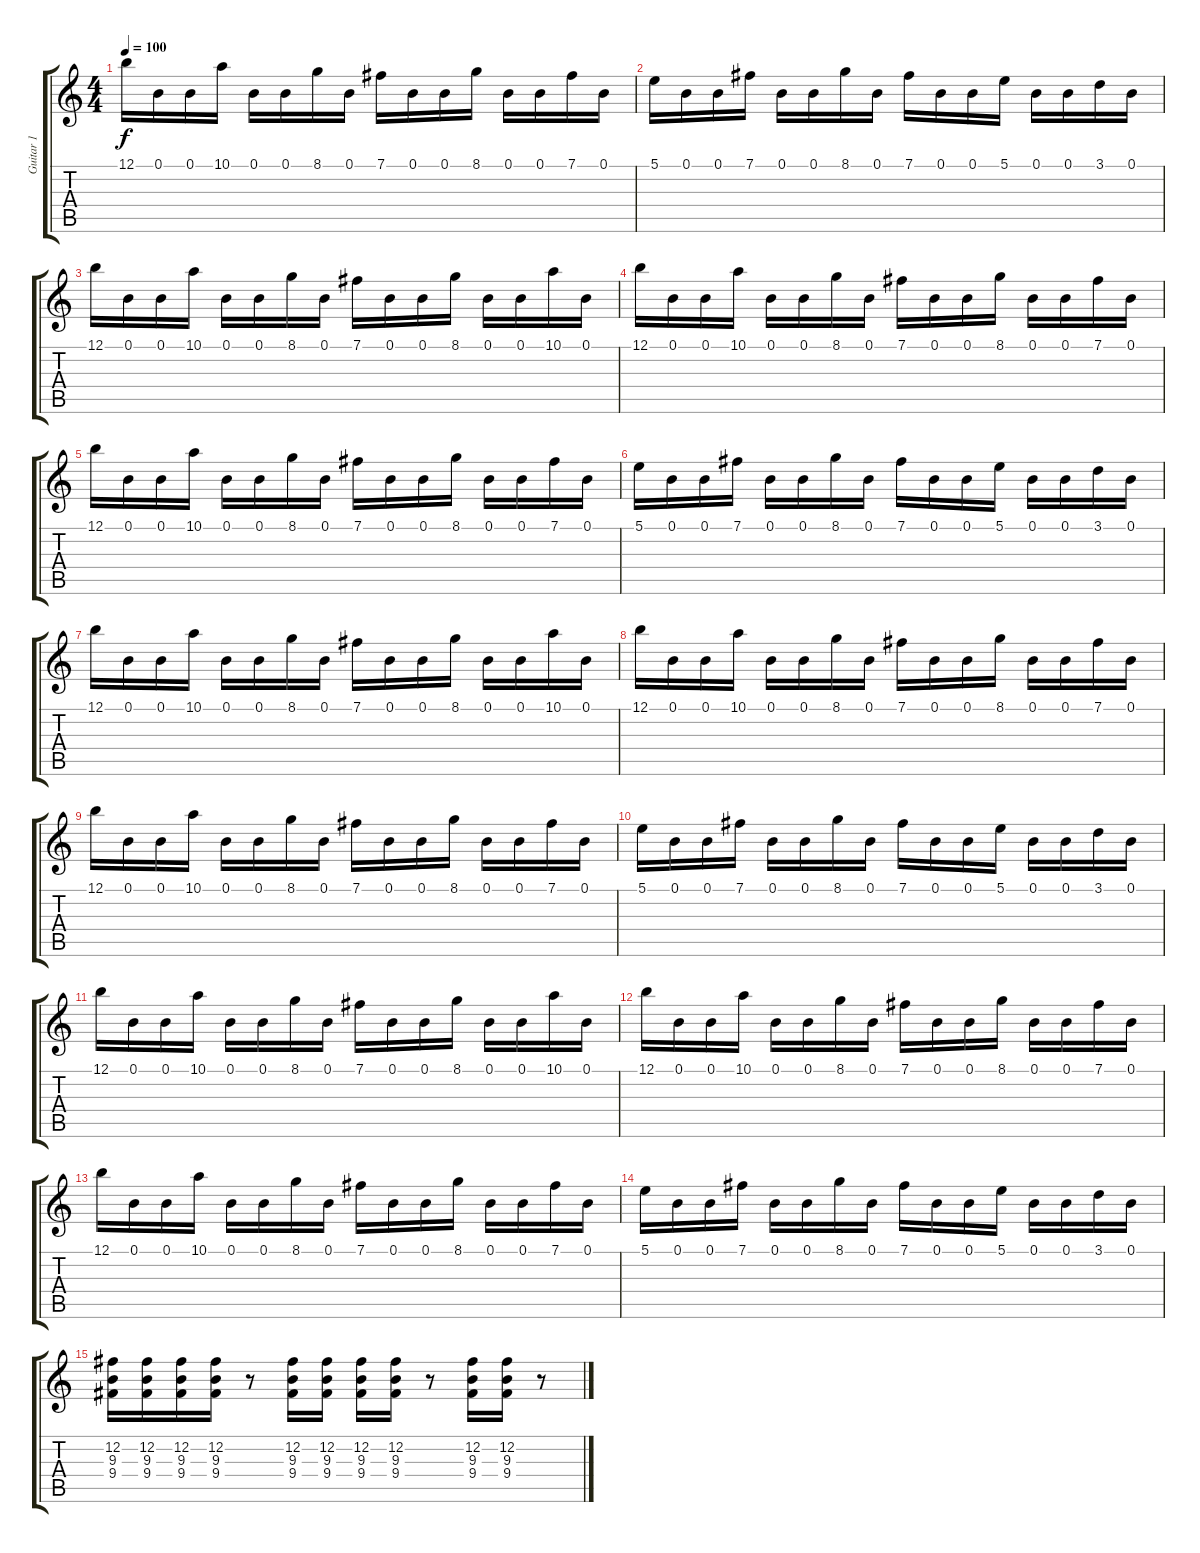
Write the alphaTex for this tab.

\track ("Guitar 1" "Guitar 1") {instrument distortionguitar}
\staff {score tabs}
\tuning (B3 Gb3 D3 A2 E2 B1) {hide}
\ts (4 4)
\tempo 100
\clef g2
\ks c
12.1.16{dy f} 0.1.16 0.1.16 10.1.16 0.1.16 0.1.16 8.1.16 0.1.16 7.1.16 0.1.16 0.1.16 8.1.16 0.1.16 0.1.16 7.1.16 0.1.16 |
5.1.16 0.1.16 0.1.16 7.1.16 0.1.16 0.1.16 8.1.16 0.1.16 7.1.16 0.1.16 0.1.16 5.1.16 0.1.16 0.1.16 3.1.16 0.1.16 |
12.1.16 0.1.16 0.1.16 10.1.16 0.1.16 0.1.16 8.1.16 0.1.16 7.1.16 0.1.16 0.1.16 8.1.16 0.1.16 0.1.16 10.1.16 0.1.16 |
12.1.16 0.1.16 0.1.16 10.1.16 0.1.16 0.1.16 8.1.16 0.1.16 7.1.16 0.1.16 0.1.16 8.1.16 0.1.16 0.1.16 7.1.16 0.1.16 |
12.1.16 0.1.16 0.1.16 10.1.16 0.1.16 0.1.16 8.1.16 0.1.16 7.1.16 0.1.16 0.1.16 8.1.16 0.1.16 0.1.16 7.1.16 0.1.16 |
5.1.16 0.1.16 0.1.16 7.1.16 0.1.16 0.1.16 8.1.16 0.1.16 7.1.16 0.1.16 0.1.16 5.1.16 0.1.16 0.1.16 3.1.16 0.1.16 |
12.1.16 0.1.16 0.1.16 10.1.16 0.1.16 0.1.16 8.1.16 0.1.16 7.1.16 0.1.16 0.1.16 8.1.16 0.1.16 0.1.16 10.1.16 0.1.16 |
12.1.16 0.1.16 0.1.16 10.1.16 0.1.16 0.1.16 8.1.16 0.1.16 7.1.16 0.1.16 0.1.16 8.1.16 0.1.16 0.1.16 7.1.16 0.1.16 |
12.1.16 0.1.16 0.1.16 10.1.16 0.1.16 0.1.16 8.1.16 0.1.16 7.1.16 0.1.16 0.1.16 8.1.16 0.1.16 0.1.16 7.1.16 0.1.16 |
5.1.16 0.1.16 0.1.16 7.1.16 0.1.16 0.1.16 8.1.16 0.1.16 7.1.16 0.1.16 0.1.16 5.1.16 0.1.16 0.1.16 3.1.16 0.1.16 |
12.1.16 0.1.16 0.1.16 10.1.16 0.1.16 0.1.16 8.1.16 0.1.16 7.1.16 0.1.16 0.1.16 8.1.16 0.1.16 0.1.16 10.1.16 0.1.16 |
12.1.16 0.1.16 0.1.16 10.1.16 0.1.16 0.1.16 8.1.16 0.1.16 7.1.16 0.1.16 0.1.16 8.1.16 0.1.16 0.1.16 7.1.16 0.1.16 |
12.1.16 0.1.16 0.1.16 10.1.16 0.1.16 0.1.16 8.1.16 0.1.16 7.1.16 0.1.16 0.1.16 8.1.16 0.1.16 0.1.16 7.1.16 0.1.16 |
5.1.16 0.1.16 0.1.16 7.1.16 0.1.16 0.1.16 8.1.16 0.1.16 7.1.16 0.1.16 0.1.16 5.1.16 0.1.16 0.1.16 3.1.16 0.1.16 |
(12.2 9.3 9.4).16 (12.2 9.3 9.4).16 (12.2 9.3 9.4).16 (12.2 9.3 9.4).16 r.8 (12.2 9.3 9.4).16 (12.2 9.3 9.4).16 (12.2 9.3 9.4).16 (12.2 9.3 9.4).16 r.8 (12.2 9.3 9.4).16 (12.2 9.3 9.4).16 r.8
